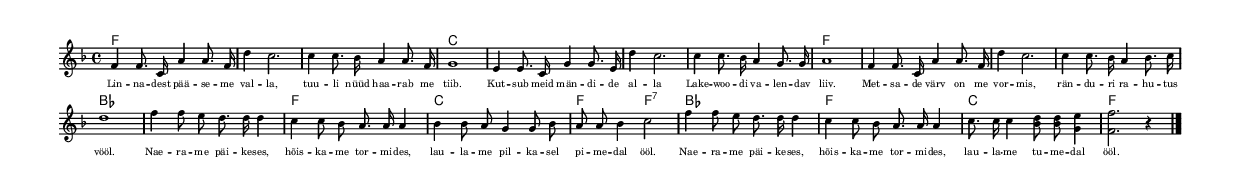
\header{
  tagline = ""
}

#(set-global-staff-size 10)

cfgSong = {
  \key f \major
  \time 4/4
  \autoBeamOff
}

cfgText = {
  \set fontSize = #-2
}

melody = {
  \cfgSong
  \relative c'{
    f4 f8. c16 a'4 a8. f16 d'4 c2. |
    c4 c8. bes16 a4 a8. f16 g1 |
    e4 e8. c16 g'4 g8. e16 d'4 c2. |
    c4 c8. bes16 a4 g8. g16 a1 |
    f4 f8. c16 a'4 a8. f16 d'4 c2. |
    c4 c8. bes16 a4 bes8. c16 d1 |
    f4 f8 e d8. d16 d4 c4 c8 bes a8. a16 a4 |
    bes4 bes8 a g4 g8 bes a8 a bes4 c2 |
    f4 f8 e d8. d16 d4 |
    c4 c8 bes a8. a16 a4 |
    c8. c16 c4 <bes d>8 <bes d>8 <g e'>4 <f f'>2. r4
      \bar "|."
  }
}

songChords = \chordmode {
  f1 f f c
  c1 c c f
  f1 f f bes
  bes1 f
  c1 f2 f2:7
  bes1 f c f
}

verseOne = \lyricmode {
  \cfgText
  %\set stanza = "1."
  Lin -- na -- dest pää -- se -- me val -- la,
  tuu -- li nüüd haa -- rab me tiib.
  Kut -- sub meid män -- di -- de al -- la
  Lake -- woo -- di va -- len -- dav liiv.
  Met -- sa -- de värv on me vor -- mis,
  rän -- du -- ri ra -- hu -- tus vööl.
  Nae -- ra -- me päi -- ke -- ses,
  hõis -- ka -- me tor -- mi -- des,
  lau -- la -- me pil -- ka -- sel pi -- me -- dal ööl.
  Nae -- ra -- me päi -- ke -- ses,
  hõis -- ka -- me tor -- mi -- des,
  lau -- la -- me tu -- me -- dal ööl.
}

\score {
  {
    <<
      \chords { \set chordChanges = ##t \songChords }
      { \melody }
      \addlyrics { \verseOne }
    >>
  }

  \layout {
    indent = #0
    %ragged-last = ##t
    \context {
      \Score
      \remove "Bar_number_engraver"
    }
  }
  \midi { \tempo 4 = 90 }
}


\version "2.8.1"
